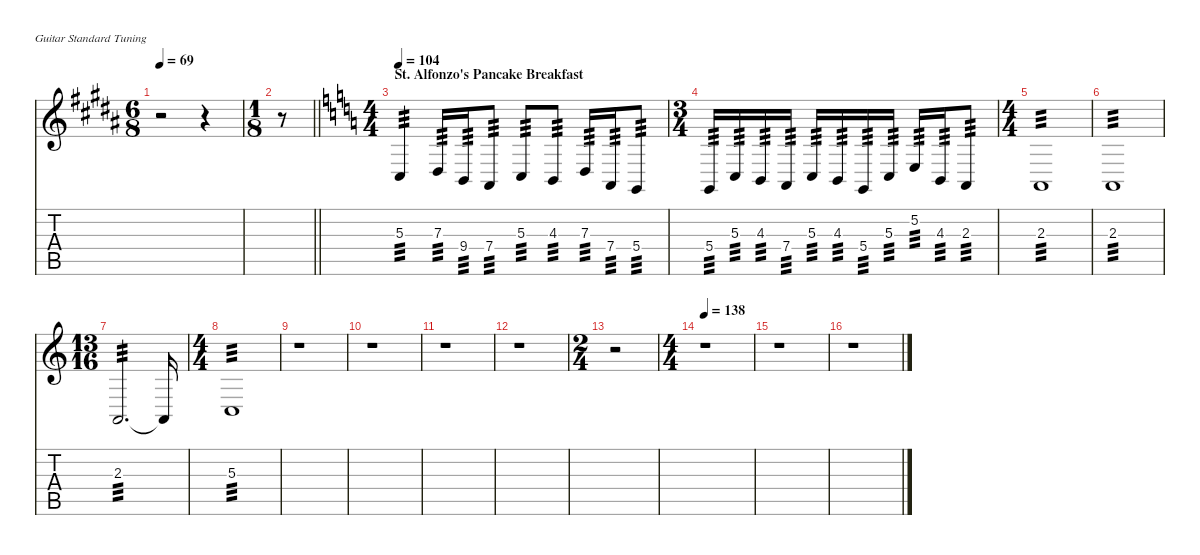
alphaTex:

\defaultSystemsLayout 4
\hideDynamics
\bracketExtendMode nobrackets
\singleTrackTrackNamePolicy hidden
\multiTrackTrackNamePolicy hidden
\firstSystemTrackNameMode fullname
\firstSystemTrackNameOrientation horizontal
\otherSystemsTrackNameOrientation horizontal
\track ("Marimbas" "mar.") {instrument marimba}
\staff {score tabs}
\tuning (E4 B3 G3 D3 A2 E2)
\displaytranspose -12
\ts (6 8)
\tempo 69
\clef g2
\ks b
r.2{dy fff beam Down} r.4{beam Down} |
\ts (1 8)
\barLineRight lightlight
r.8{beam Down} |
\ts (4 4)
\section ("" "St. Alfonzo's Pancake Breakfast")
\tempo 104
\ks c
5.3.4{tp 3 beam Up} 7.3.16{tp 3 beam Up} 9.4.16{tp 3 beam Up} 7.4.8{tp 3 beam Up} 5.3.8{tp 3 beam Up} 4.3.8{tp 3 beam Up} 7.3.16{tp 3 beam Up} 7.4.16{tp 3 beam Up} 5.4.8{tp 3 beam Up} |
\ts (3 4)
5.4.16{tp 3 beam Up} 5.3.16{tp 3 beam Up} 4.3.16{tp 3 beam Up} 7.4.16{tp 3 beam Up} 5.3.16{tp 3 beam Up} 4.3.16{tp 3 beam Up} 5.4.16{tp 3 beam Up} 5.3.16{tp 3 beam Up} 5.2.16{tp 3 beam Up} 4.3.16{tp 3 beam Up} 2.3.8{tp 3 beam Up} |
\ts (4 4)
2.3.1{tp 3 beam Up} |
2.3.1{tp 3 beam Up} |
\ts (13 16)
2.3.2{d tp 3 beam Up} 2.3{t}.16{dy f beam Up} |
\ts (4 4)
5.3.1{tp 3 dy fff beam Up} |
r.1{beam Down} |
r.1{beam Down} |
r.1{beam Down} |
r.1{beam Down} |
\ts (2 4)
r.2{beam Down} |
\ts (4 4)
\tempo 138
r.1{beam Down} |
r.1{beam Down} |
r.1{beam Down}
